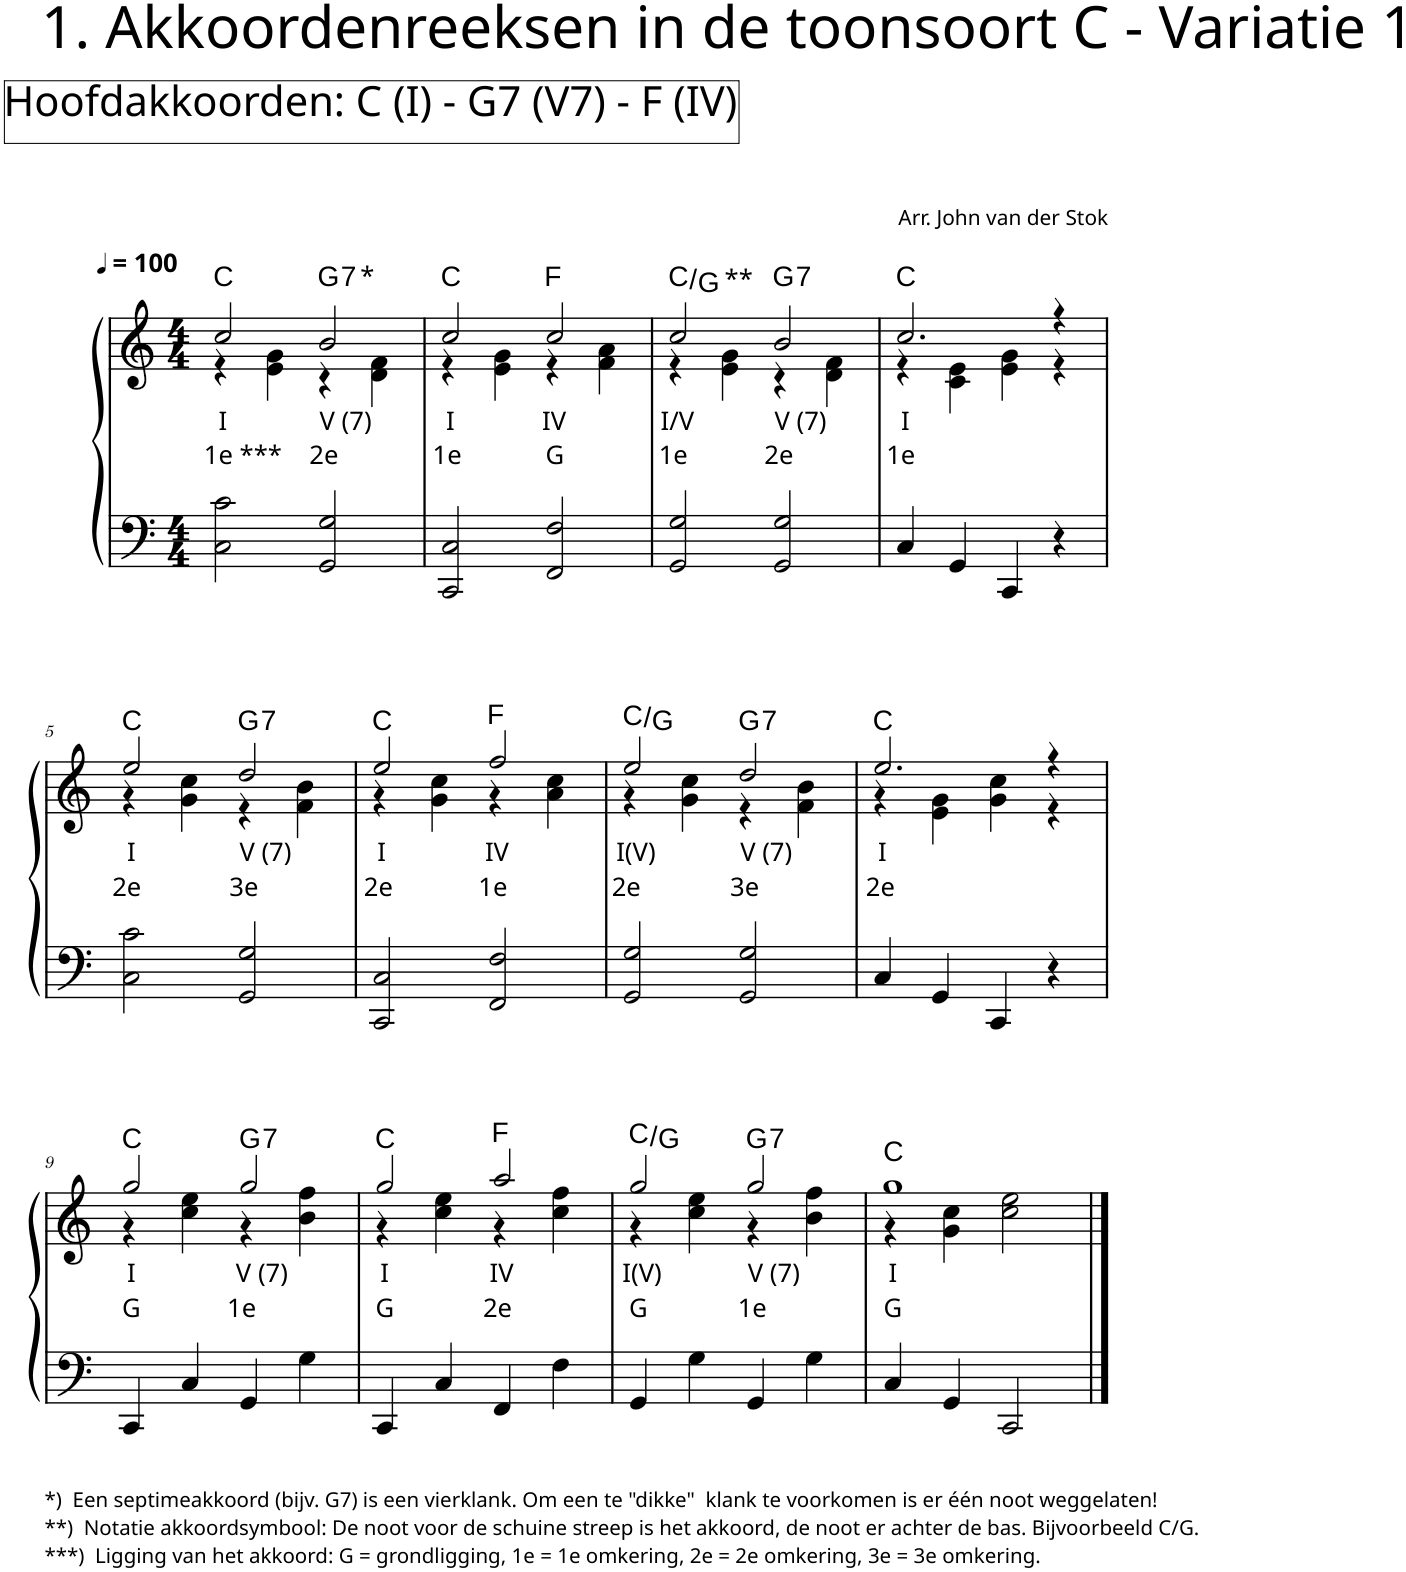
**kern	**kern	**text	**text	**harte
*part1	*part1	*part1	*part1	*part1
*staff2	*staff1	*staff1	*staff1	*
*I"Piano	*	*	*	*
*I'Pno.	*	*	*	*
*clefF4	*clefG2	*	*	*
*k[]	*k[]	*	*	*
*M4/4	*M4/4	*	*	*
*MM100	*MM100	*	*	*
=1	=1	=1	=1	=1
!	!	!LO:LY:b	!LO:LY:b	!
*	*^	*	*	*
2C\ 2c\	2cc/	4r	I	1e ***	C:maj
.	.	4e\ 4g\	.	.	.
!	!LO:TX:a:t=*	!	!	!	!
!	!	!	!LO:LY:b	!LO:LY:b	!LO:H:kt=7
2GG/ 2G/	2b/	4r	V (7)	2e	G:7
.	.	4d\ 4f\	.	.	.
=2	=2	=2	=2	=2	=2
!	!	!	!LO:LY:b	!LO:LY:b	!
2CC/ 2C/	2cc/	4r	I	1e	C:maj
.	.	4e\ 4g\	.	.	.
!	!	!	!LO:LY:b	!LO:LY:b	!
2FF/ 2F/	2cc/	4r	IV	G	F:maj
.	.	4f\ 4a\	.	.	.
=3	=3	=3	=3	=3	=3
!	!LO:TX:a:t=**	!	!	!	!
!	!	!	!LO:LY:b	!LO:LY:b	!
2GG/ 2G/	2cc/	4r	I/V	1e	C:maj/5
.	.	4e\ 4g\	.	.	.
!	!	!	!LO:LY:b	!LO:LY:b	!LO:H:kt=7
2GG/ 2G/	2b/	4r	V (7)	2e	G:7
.	.	4d\ 4f\	.	.	.
=4	=4	=4	=4	=4	=4
!	!	!	!LO:LY:b	!LO:LY:b	!
4C/	2.cc/	4r	I	1e	C:maj
4GG/	.	4c\ 4e\	.	.	.
4CC/	.	4e\ 4g\	.	.	.
4r	4r	4r	.	.	.
!!LO:LB:g=z	!!
=5	=5	=5	=5	=5	=5
!	!	!	!LO:LY:b	!LO:LY:b	!
2C\ 2c\	2ee/	4r	I	2e	C:maj
.	.	4g\ 4cc\	.	.	.
!	!	!	!LO:LY:b	!LO:LY:b	!LO:H:kt=7
2GG/ 2G/	2dd/	4r	V (7)	3e	G:7
.	.	4f\ 4b\	.	.	.
=6	=6	=6	=6	=6	=6
!	!	!	!LO:LY:b	!LO:LY:b	!
2CC/ 2C/	2ee/	4r	I	2e	C:maj
.	.	4g\ 4cc\	.	.	.
!	!	!	!LO:LY:b	!LO:LY:b	!
2FF/ 2F/	2ff/	4r	IV	1e	F:maj
.	.	4a\ 4cc\	.	.	.
=7	=7	=7	=7	=7	=7
!	!	!	!LO:LY:b	!LO:LY:b	!
2GG/ 2G/	2ee/	4r	I(V)	2e	C:maj/5
.	.	4g\ 4cc\	.	.	.
!	!	!	!LO:LY:b	!LO:LY:b	!LO:H:kt=7
2GG/ 2G/	2dd/	4r	V (7)	3e	G:7
.	.	4f\ 4b\	.	.	.
=8	=8	=8	=8	=8	=8
!	!	!	!LO:LY:b	!LO:LY:b	!
4C/	2.ee/	4r	I	2e	C:maj
4GG/	.	4e\ 4g\	.	.	.
4CC/	.	4g\ 4cc\	.	.	.
4r	4r	4r	.	.	.
!!LO:LB:g=z	!!
=9	=9	=9	=9	=9	=9
!LO:TX:b:t=*)  Een septimeakkoord (bijv. G7) is een vierklank. Om een te "dikke"  klank te voorkomen is er één noot weggelaten!	!	!	!	!	!
!LO:TX:b:t=**)  Notatie akkoordsymbool&colon; De noot voor de schuine streep is het akkoord, de noot er achter de bas. Bijvoorbeeld C/G.	!	!	!	!	!
!LO:TX:b:t=***)  Ligging van het akkoord&colon; G = grondligging, 1e = 1e omkering, 2e = 2e omkering, 3e = 3e omkering.	!	!	!	!	!
!	!	!	!LO:LY:b	!LO:LY:b	!
4CC/	2gg/	4r	I	G	C:maj
4C/	.	4cc\ 4ee\	.	.	.
!	!	!	!LO:LY:b	!LO:LY:b	!LO:H:kt=7
4GG/	2gg/	4r	V (7)	1e	G:7
4G\	.	4b\ 4ff\	.	.	.
=10	=10	=10	=10	=10	=10
!	!	!	!LO:LY:b	!LO:LY:b	!
4CC/	2gg/	4r	I	G	C:maj
4C/	.	4cc\ 4ee\	.	.	.
!	!	!	!LO:LY:b	!LO:LY:b	!
4FF/	2aa/	4r	IV	2e	F:maj
4F\	.	4cc\ 4ff\	.	.	.
=11	=11	=11	=11	=11	=11
!	!	!	!LO:LY:b	!LO:LY:b	!
4GG/	2gg/	4r	I(V)	G	C:maj/5
4G\	.	4cc\ 4ee\	.	.	.
!	!	!	!LO:LY:b	!LO:LY:b	!LO:H:kt=7
4GG/	2gg/	4r	V (7)	1e	G:7
4G\	.	4b\ 4ff\	.	.	.
=12	=12	=12	=12	=12	=12
!	!	!	!LO:LY:b	!LO:LY:b	!
4C/	1gg	4r	I	G	C:maj
4GG/	.	4g\ 4cc\	.	.	.
2CC/	.	2cc\ 2ee\	.	.	.
*	*v	*v	*	*	*
==	==	==	==	==
*-	*-	*-	*-	*-
